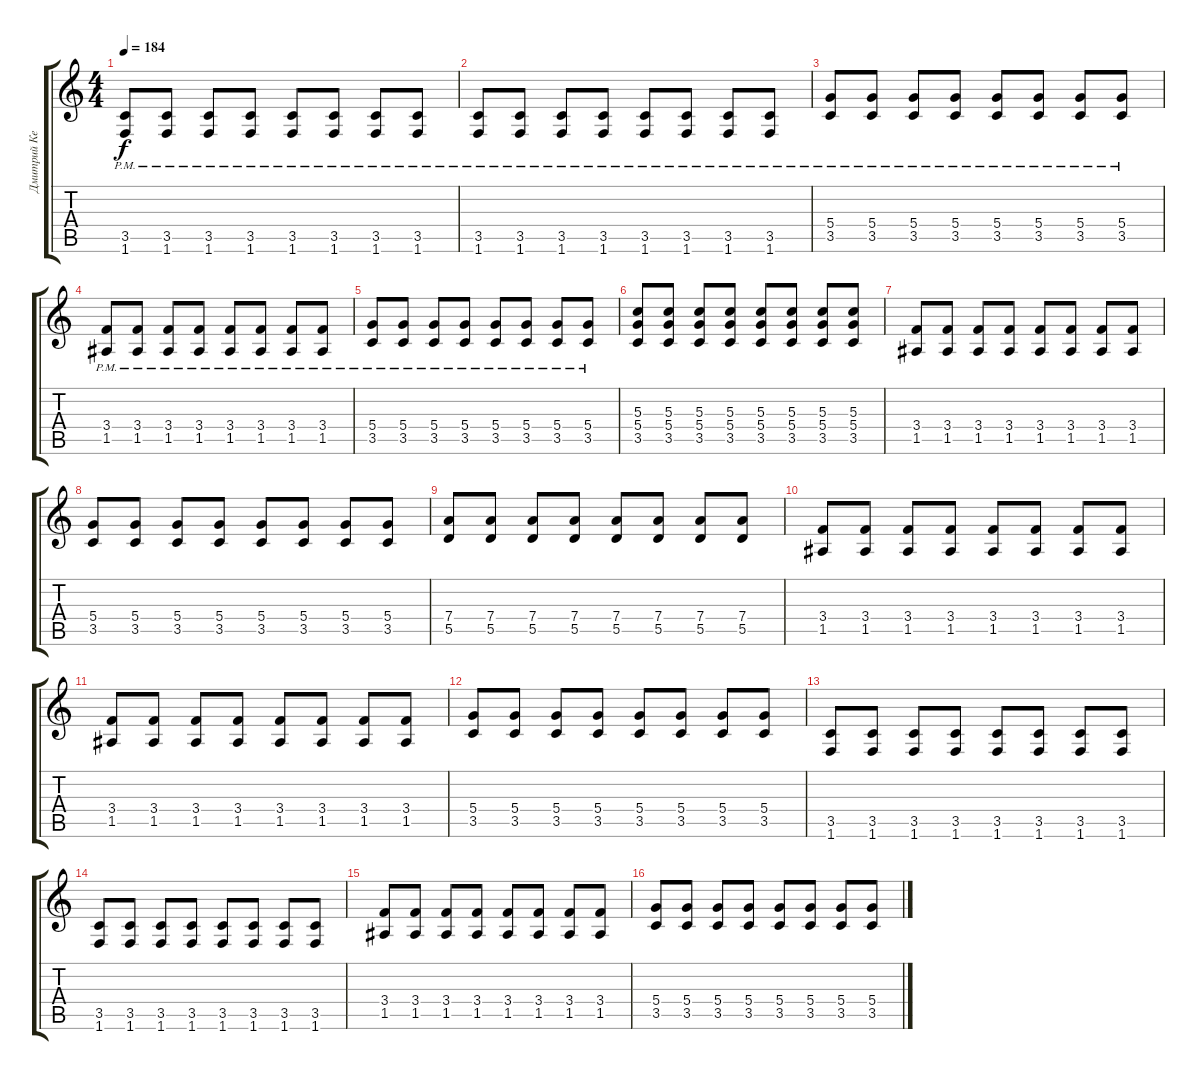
\track ("Дмитрий Кежватов (2)" "Дмитрий Ке") {instrument overdrivenguitar}
\staff {score tabs}
\tuning (E4 B3 G3 D3 A2 E2) {hide}
\ts (4 4)
\tempo 184
\clef g2
\ks c
(3.5{pm} 1.6{pm}).8{dy f} (3.5{pm} 1.6{pm}).8 (3.5{pm} 1.6{pm}).8 (3.5{pm} 1.6{pm}).8 (3.5{pm} 1.6{pm}).8 (3.5{pm} 1.6{pm}).8 (3.5{pm} 1.6{pm}).8 (3.5{pm} 1.6{pm}).8 |
(3.5{pm} 1.6{pm}).8 (3.5{pm} 1.6{pm}).8 (3.5{pm} 1.6{pm}).8 (3.5{pm} 1.6{pm}).8 (3.5{pm} 1.6{pm}).8 (3.5{pm} 1.6{pm}).8 (3.5{pm} 1.6{pm}).8 (3.5{pm} 1.6{pm}).8 |
(5.4{pm} 3.5{pm}).8 (5.4{pm} 3.5{pm}).8 (5.4{pm} 3.5{pm}).8 (5.4{pm} 3.5{pm}).8 (5.4{pm} 3.5{pm}).8 (5.4{pm} 3.5{pm}).8 (5.4{pm} 3.5{pm}).8 (5.4{pm} 3.5{pm}).8 |
(3.4{pm} 1.5{pm}).8 (3.4{pm} 1.5{pm}).8 (3.4{pm} 1.5{pm}).8 (3.4{pm} 1.5{pm}).8 (3.4{pm} 1.5{pm}).8 (3.4{pm} 1.5{pm}).8 (3.4{pm} 1.5{pm}).8 (3.4{pm} 1.5{pm}).8 |
(5.4{pm} 3.5{pm}).8 (5.4{pm} 3.5{pm}).8 (5.4{pm} 3.5{pm}).8 (5.4{pm} 3.5{pm}).8 (5.4{pm} 3.5{pm}).8 (5.4{pm} 3.5{pm}).8 (5.4{pm} 3.5{pm}).8 (5.4{pm} 3.5{pm}).8 |
(5.3 5.4 3.5).8 (5.3 5.4 3.5).8 (5.3 5.4 3.5).8 (5.3 5.4 3.5).8 (5.3 5.4 3.5).8 (5.3 5.4 3.5).8 (5.3 5.4 3.5).8 (5.3 5.4 3.5).8 |
(3.4 1.5).8 (3.4 1.5).8 (3.4 1.5).8 (3.4 1.5).8 (3.4 1.5).8 (3.4 1.5).8 (3.4 1.5).8 (3.4 1.5).8 |
(5.4 3.5).8 (5.4 3.5).8 (5.4 3.5).8 (5.4 3.5).8 (5.4 3.5).8 (5.4 3.5).8 (5.4 3.5).8 (5.4 3.5).8 |
(7.4 5.5).8 (7.4 5.5).8 (7.4 5.5).8 (7.4 5.5).8 (7.4 5.5).8 (7.4 5.5).8 (7.4 5.5).8 (7.4 5.5).8 |
(3.4 1.5).8 (3.4 1.5).8 (3.4 1.5).8 (3.4 1.5).8 (3.4 1.5).8 (3.4 1.5).8 (3.4 1.5).8 (3.4 1.5).8 |
(3.4 1.5).8 (3.4 1.5).8 (3.4 1.5).8 (3.4 1.5).8 (3.4 1.5).8 (3.4 1.5).8 (3.4 1.5).8 (3.4 1.5).8 |
(5.4 3.5).8 (5.4 3.5).8 (5.4 3.5).8 (5.4 3.5).8 (5.4 3.5).8 (5.4 3.5).8 (5.4 3.5).8 (5.4 3.5).8 |
(3.5 1.6).8 (3.5 1.6).8 (3.5 1.6).8 (3.5 1.6).8 (3.5 1.6).8 (3.5 1.6).8 (3.5 1.6).8 (3.5 1.6).8 |
(3.5 1.6).8 (3.5 1.6).8 (3.5 1.6).8 (3.5 1.6).8 (3.5 1.6).8 (3.5 1.6).8 (3.5 1.6).8 (3.5 1.6).8 |
(3.4 1.5).8 (3.4 1.5).8 (3.4 1.5).8 (3.4 1.5).8 (3.4 1.5).8 (3.4 1.5).8 (3.4 1.5).8 (3.4 1.5).8 |
(5.4 3.5).8 (5.4 3.5).8 (5.4 3.5).8 (5.4 3.5).8 (5.4 3.5).8 (5.4 3.5).8 (5.4 3.5).8 (5.4 3.5).8
